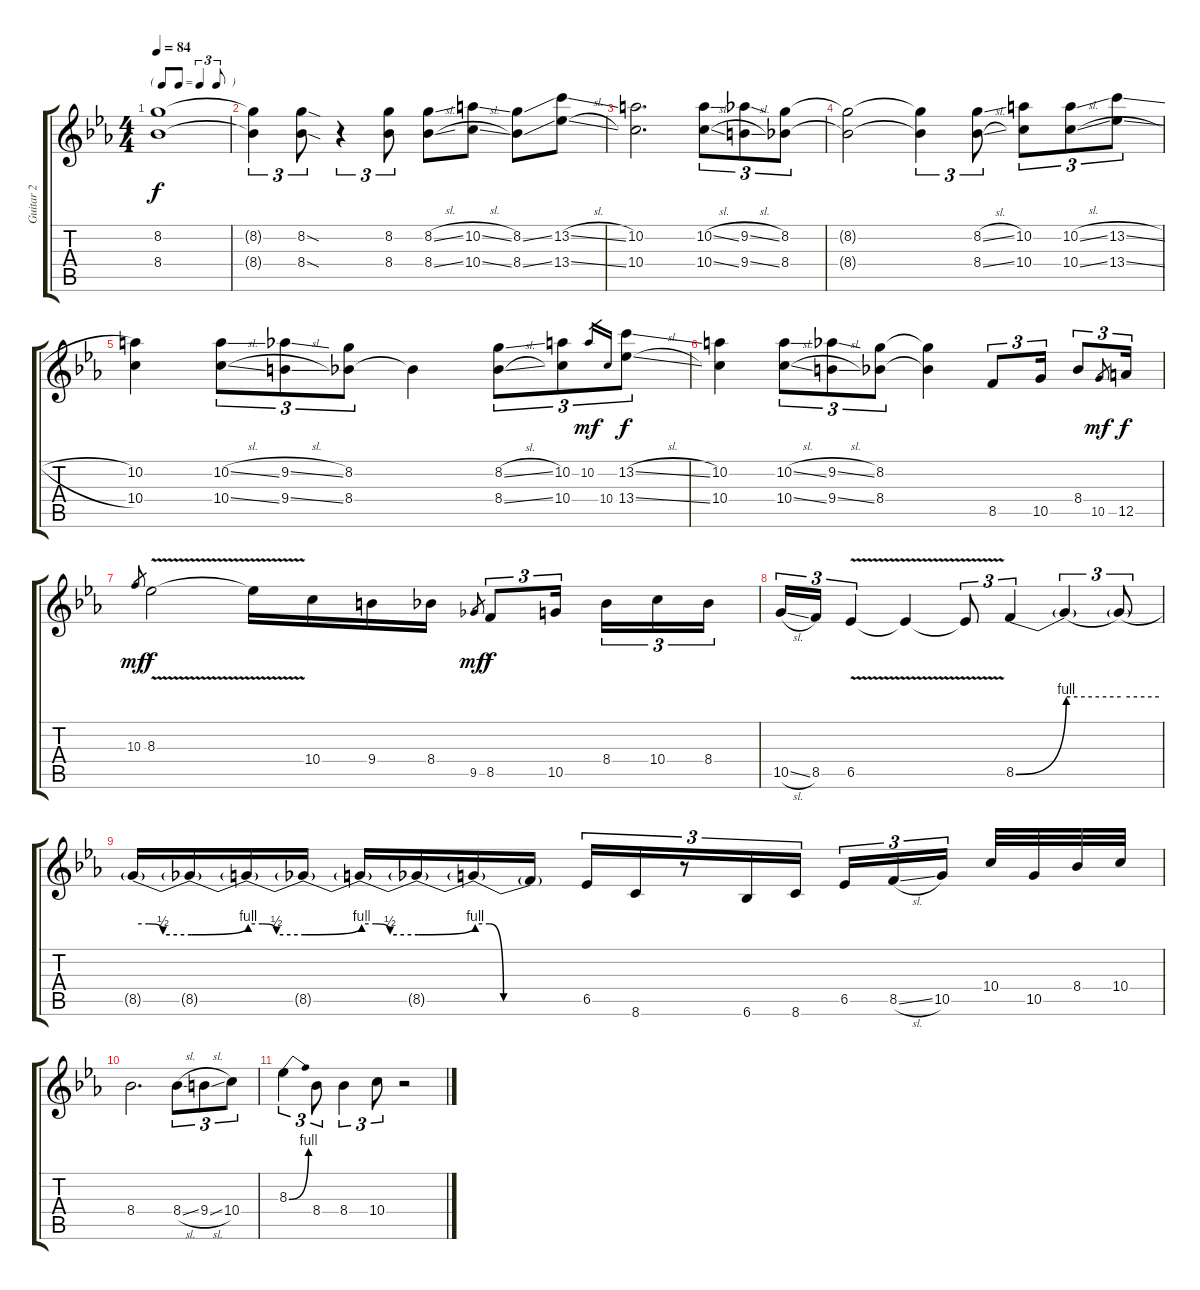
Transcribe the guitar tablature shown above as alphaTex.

\track ("Guitar 2" "Guitar 2") {instrument distortionguitar}
\staff {score tabs}
\tuning (E4 B3 G3 D3 A2 E2) {hide}
\ts (4 4)
\tf triplet8th
\tempo 84
\clef g2
\ks eb
(8.2 8.4).1{dy f} |
(8.2{t} 8.4{t}).4{tu (3 2)} (8.2{sod} 8.4{sod}).8{tu (3 2)} r.4{tu (3 2)} (8.2 8.4).8{tu (3 2)} (8.2{sl} 8.4{sl}).8 (10.2{sl} 10.4{sl}).8 (8.2{ss} 8.4{ss}).8 (13.2{sl} 13.4{sl}).8 |
(10.2 10.4).2{d} (10.2{sl} 10.4{sl}).8{tu (3 2)} (9.2{sl} 9.4{sl}).8{tu (3 2)} (8.2 8.4).8{tu (3 2)} |
(8.2{t} 8.4{t}).2 (8.2{t} 8.4{t}).4{tu (3 2)} (8.2{sl} 8.4{sl}).8{tu (3 2)} (10.2 10.4).8{tu (3 2)} (10.2{sl} 10.4{sl}).8{tu (3 2)} (13.2{sl} 13.4{sl}).8{tu (3 2)} |
(10.2 10.4).4 (10.2{sl} 10.4{sl}).8{tu (3 2)} (9.2{sl} 9.4{sl}).8{tu (3 2)} (8.2 8.4).8{tu (3 2)} 8.4{t}.4 (8.2{sl} 8.4{sl}).8{tu (3 2)} (10.2 10.4).8{tu (3 2)} 10.2.16{gr dy mf} 10.4.16{gr} (13.2{sl} 13.4{sl}).8{tu (3 2) dy f} |
(10.2 10.4).4 (10.2{sl} 10.4{sl}).8{tu (3 2)} (9.2{sl} 9.4{sl}).8{tu (3 2)} (8.2 8.4).8{tu (3 2)} (8.2{t} 8.4{t}).4 8.5.8{tu (3 2)} 10.5.16{tu (3 2)} 8.4.8{tu (3 2)} 10.5.8{gr dy mf} 12.5.16{tu (3 2) dy f} |
10.3.8{gr dy mf} 8.3{v}.2{dy f} 8.3{v t}.16 10.4.16 9.4.16 8.4.16 9.5.8{gr dy mf} 8.5.8{tu (3 2) dy f} 10.5.16{tu (3 2) beam splitsecondary} 8.4.16{tu (3 2)} 10.4.16{tu (3 2)} 8.4.16{tu (3 2)} |
10.5{sl}.16{tu (3 2)} 8.5.16{tu (3 2)} 6.5{v}.4{tu (3 2)} 6.5{v t}.4 6.5{v t}.8{tu (3 2)} 8.5{be (bend 0 0 60 4)}.4{tu (3 2)} 8.5{be (hold 0 4 60 4) t}.4{tu (3 2)} 8.5{be (hold 0 4 60 4) t}.8{tu (3 2)} |
8.5{be (custom 0 4 15 4 30 2 60 2) t}.16 8.5{be (bend 0 2 60 4) t}.16 8.5{be (custom 0 4 15 4 30 2 60 2) t}.16 8.5{be (bend 0 2 60 4) t}.16 8.5{be (custom 0 4 15 4 30 2 60 2) t}.16 8.5{be (bend 0 2 60 4) t}.16 8.5{be (custom 0 4 15 4 30 0 60 0) t}.16 8.5{be (hold 0 0 60 0) t}.16 6.5.16{tu (3 2)} 8.6.16{tu (3 2)} r.8{tu (3 2)} 6.6.16{tu (3 2)} 8.6.16{tu (3 2)} 6.5.16{tu (3 2)} 8.5{sl}.16{tu (3 2)} 10.5.16{tu (3 2) beam splitsecondary} 10.4.32 10.5.32 8.4.32 10.4.32 |
8.4.2{d} 8.4{sl}.8{tu (3 2)} 9.4{sl}.8{tu (3 2)} 10.4.8{tu (3 2)} |
8.3{be (bend 0 0 60 4)}.4{tu (3 2)} 8.4.8{tu (3 2)} 8.4.4{tu (3 2)} 10.4.8{tu (3 2)} r.2
